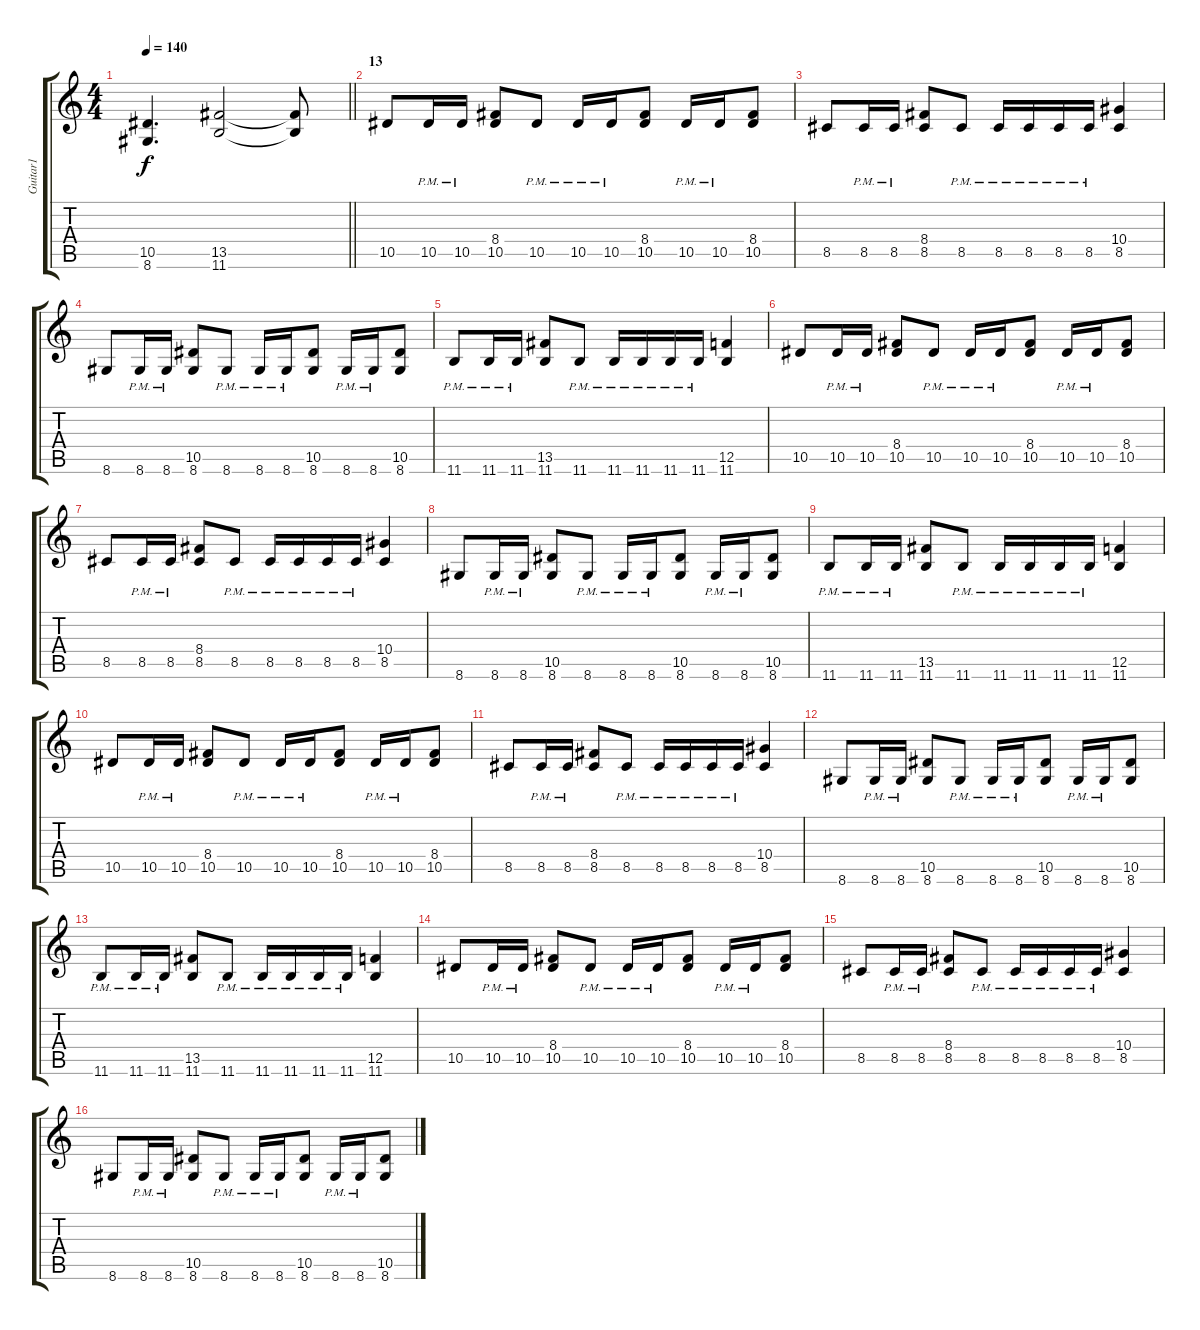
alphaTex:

\track ("Guitar1" "Guitar1") {instrument distortionguitar}
\staff {score tabs}
\tuning (C4 G3 Eb3 Bb2 F2 C2) {hide}
\ts (4 4)
\tempo 140
\clef g2
\barLineRight lightlight
\ks c
(10.5 8.6).4{d dy f} (13.5 11.6).2 (13.5{t} 11.6{t}).8 |
\section ("" "13")
10.5.8 10.5{pm}.16 10.5{pm}.16 (8.4 10.5).8 10.5{pm}.8 10.5{pm}.16 10.5{pm}.16 (8.4 10.5).8 10.5{pm}.16 10.5{pm}.16 (8.4 10.5).8 |
8.5.8 8.5{pm}.16 8.5{pm}.16 (8.4 8.5).8 8.5{pm}.8 8.5{pm}.16 8.5{pm}.16 8.5{pm}.16 8.5{pm}.16 (10.4 8.5).4 |
8.6.8 8.6{pm}.16 8.6{pm}.16 (10.5 8.6).8 8.6{pm}.8 8.6{pm}.16 8.6{pm}.16 (10.5 8.6).8 8.6{pm}.16 8.6{pm}.16 (10.5 8.6).8 |
11.6{pm}.8 11.6{pm}.16 11.6{pm}.16 (13.5 11.6).8 11.6{pm}.8 11.6{pm}.16 11.6{pm}.16 11.6{pm}.16 11.6{pm}.16 (12.5 11.6).4 |
10.5.8 10.5{pm}.16 10.5{pm}.16 (8.4 10.5).8 10.5{pm}.8 10.5{pm}.16 10.5{pm}.16 (8.4 10.5).8 10.5{pm}.16 10.5{pm}.16 (8.4 10.5).8 |
8.5.8 8.5{pm}.16 8.5{pm}.16 (8.4 8.5).8 8.5{pm}.8 8.5{pm}.16 8.5{pm}.16 8.5{pm}.16 8.5{pm}.16 (10.4 8.5).4 |
8.6.8 8.6{pm}.16 8.6{pm}.16 (10.5 8.6).8 8.6{pm}.8 8.6{pm}.16 8.6{pm}.16 (10.5 8.6).8 8.6{pm}.16 8.6{pm}.16 (10.5 8.6).8 |
11.6{pm}.8 11.6{pm}.16 11.6{pm}.16 (13.5 11.6).8 11.6{pm}.8 11.6{pm}.16 11.6{pm}.16 11.6{pm}.16 11.6{pm}.16 (12.5 11.6).4 |
10.5.8 10.5{pm}.16 10.5{pm}.16 (8.4 10.5).8 10.5{pm}.8 10.5{pm}.16 10.5{pm}.16 (8.4 10.5).8 10.5{pm}.16 10.5{pm}.16 (8.4 10.5).8 |
8.5.8 8.5{pm}.16 8.5{pm}.16 (8.4 8.5).8 8.5{pm}.8 8.5{pm}.16 8.5{pm}.16 8.5{pm}.16 8.5{pm}.16 (10.4 8.5).4 |
8.6.8 8.6{pm}.16 8.6{pm}.16 (10.5 8.6).8 8.6{pm}.8 8.6{pm}.16 8.6{pm}.16 (10.5 8.6).8 8.6{pm}.16 8.6{pm}.16 (10.5 8.6).8 |
11.6{pm}.8 11.6{pm}.16 11.6{pm}.16 (13.5 11.6).8 11.6{pm}.8 11.6{pm}.16 11.6{pm}.16 11.6{pm}.16 11.6{pm}.16 (12.5 11.6).4 |
10.5.8 10.5{pm}.16 10.5{pm}.16 (8.4 10.5).8 10.5{pm}.8 10.5{pm}.16 10.5{pm}.16 (8.4 10.5).8 10.5{pm}.16 10.5{pm}.16 (8.4 10.5).8 |
8.5.8 8.5{pm}.16 8.5{pm}.16 (8.4 8.5).8 8.5{pm}.8 8.5{pm}.16 8.5{pm}.16 8.5{pm}.16 8.5{pm}.16 (10.4 8.5).4 |
8.6.8 8.6{pm}.16 8.6{pm}.16 (10.5 8.6).8 8.6{pm}.8 8.6{pm}.16 8.6{pm}.16 (10.5 8.6).8 8.6{pm}.16 8.6{pm}.16 (10.5 8.6).8
